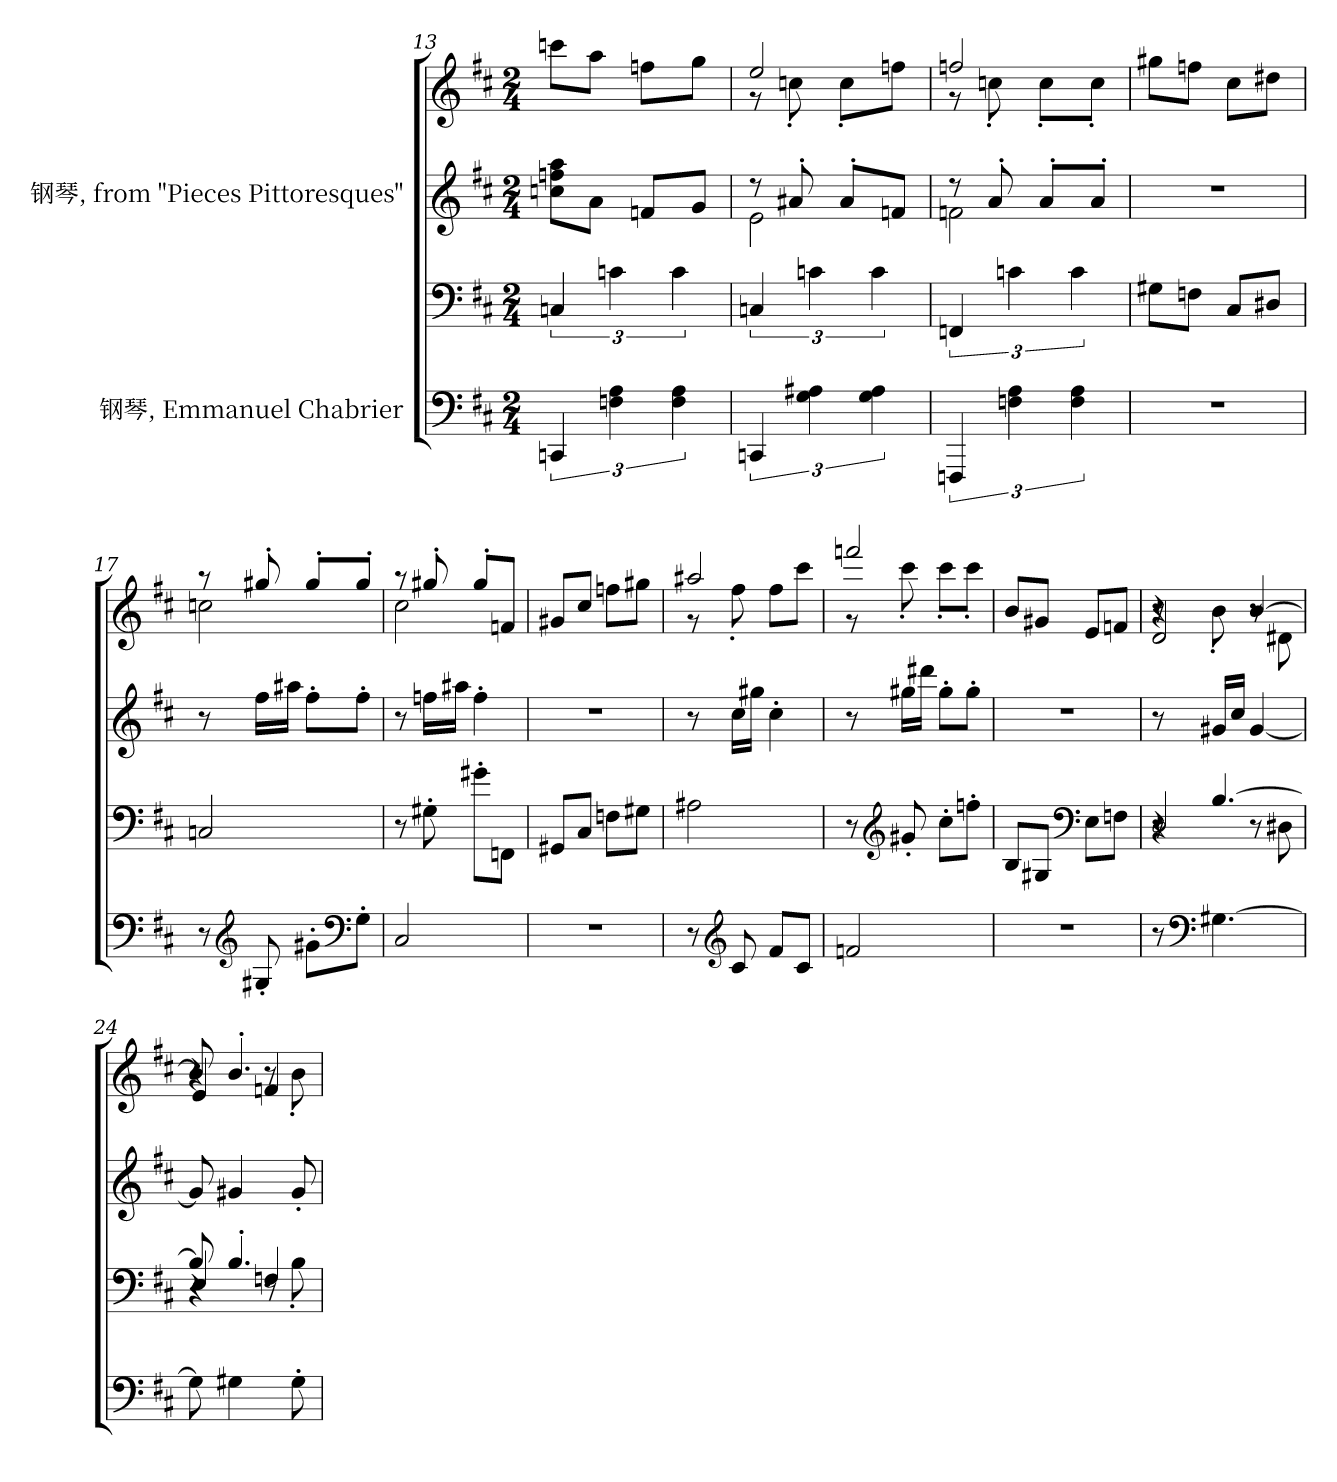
**kern	**kern	**kern	**kern
*part2	*part2	*part1	*part1
*staff4	*staff3	*staff2	*staff1
*I"钢琴, Emmanuel Chabrier	*	*I"钢琴, from &quot;Pieces Pittoresques&quot;	*
!!LO:PB:g=z
*clefF4	*clefF4	*clefG2	*clefG2
*k[f#c#]	*k[f#c#]	*k[f#c#]	*k[f#c#]
*M2/4	*M2/4	*M2/4	*M2/4
=13	=13	=13	=13
6CCn/	6Cn/	8ccn\ 8ffn\ 8aa\L	8cccn\L
.	.	8a\J	8aa\J
6Fn\ 6A\	6cn\	.	.
.	.	8fn/L	8ffn\L
6F\ 6A\	6c\	.	.
.	.	8g/J	8gg\J
=14	=14	=14	=14
*	*	*^	*^
6CCn/	6Cn/	8r	2e\	2ee/	8r
.	.	8a#X'/	.	.	8ccn'\
6G\ 6A#X\	6cn\	.	.	.	.
.	.	8a#'/L	.	.	8cc'\L
6G\ 6A#\	6c\	.	.	.	.
.	.	8fn/J	.	.	8ffn\J
=15	=15	=15	=15	=15	=15
6FFFn/	6FFn/	8r	2fn\	2ffn/	8r
.	.	8a'/	.	.	8ccn'\
6Fn\ 6A\	6cn\	.	.	.	.
.	.	8a'/L	.	.	8cc'\L
6F\ 6A\	6c\	.	.	.	.
.	.	8a'/J	.	.	8cc'\J
*	*	*v	*v	*	*
*	*	*	*v	*v
=16	=16	=16	=16
*	*	*	*MM124
2r	8G#X\L	2r	8gg#X\L
.	8Fn\J	.	8ffn\J
*	*	*	*MM118
.	8C#/L	.	8cc#\L
.	8D#X/J	.	8dd#X\J
=17	=17	=17	=17
*	*	*	*MM132
*	*	*	*^
8r	2Cn/	8r	8r	2ccn\
*clefG2	*	*	*	*
8G#X'/	.	16ff#\LL	8gg#X'/	.
.	.	16aa#X\JJ	.	.
8g#X'\L	.	8ff#'\L	8gg#'/L	.
*clefF4	*	*	*	*
8G#'\J	.	8ff#'\J	8gg#'/J	.
!!LO:LB:g=z	!!
=18	=18	=18	=18	=18
2C#/	8r	8r	8r	2cc#\
.	8G#X'\	16ffn\LL	8gg#X'/	.
.	.	16aa#X\JJ	.	.
.	8g#X'\L	4ff'\	8gg#'/L	.
.	8FFn\J	.	8fn/J	.
*	*	*	*v	*v
=19	=19	=19	=19
2r	8GG#X/L	2r	8g#X/L
.	8C#/J	.	8cc#/J
.	8Fn\L	.	8ffn\L
.	8G#X\J	.	8gg#X\J
=20	=20	=20	=20
*	*	*	*^
8r	2A#X\	8r	2aa#X/	8r
*clefG2	*	*	*	*
8c#/	.	16cc#\LL	.	8ff#'\
.	.	16gg#X\JJ	.	.
8f#/L	.	4cc#'\	.	8ff#\L
8c#/J	.	.	.	8ccc#\J
=21	=21	=21	=21	=21
2fn/	8r	8r	2fffn/	8r
*	*clefG2	*	*	*
.	8g#X'/	16gg#X\LL	.	8ccc#'\
.	.	16ddd#X\JJ	.	.
.	8cc#'\L	8gg#'\L	.	8ccc#'\L
.	8ffn'\J	8gg#'\J	.	8ccc#'\J
*	*	*	*v	*v
=22	=22	=22	=22
2r	8B/L	2r	8b/L
.	8G#X/J	.	8g#X/J
*	*clefF4	*	*
.	8E\L	.	8e/L
.	8Fn\J	.	8fn/J
!!LO:LB:g=z
=23	=23	=23	=23
*	*^	*	*^
*	*	*^	*	*	*^
8r	8r	4r	2D/	8r	4r	8r	2d/
*clefF4	*	*	*	*	*	*	*
[4.G#X\	[4.B/	.	.	16g#X/LL	.	8b'\	.
.	.	.	.	16cc#/JJ	.	.	.
.	.	8r	.	[4g#/	[4b/	8r	.
.	.	8D#X\	.	.	.	8d#X\	.
=24	=24	=24	=24	=24	=24	=24	=24
*	*	*	*	*	*MM126	*	*
8G#\]	8B/]	4r	4E/	8g#/]	8b/]	4r	4e/
4G#X\	4.B'/	.	.	4g#X/	4.b'/	.	.
*	*	*	*	*	*MM121	*	*
.	.	8r	4Fn/	.	.	8r	4fn/
8G#'\	.	8B'\	.	8g#'/	.	8b'\	.
*	*v	*v	*v	*	*v	*v	*v
=	=	=	=
*-	*-	*-	*-
